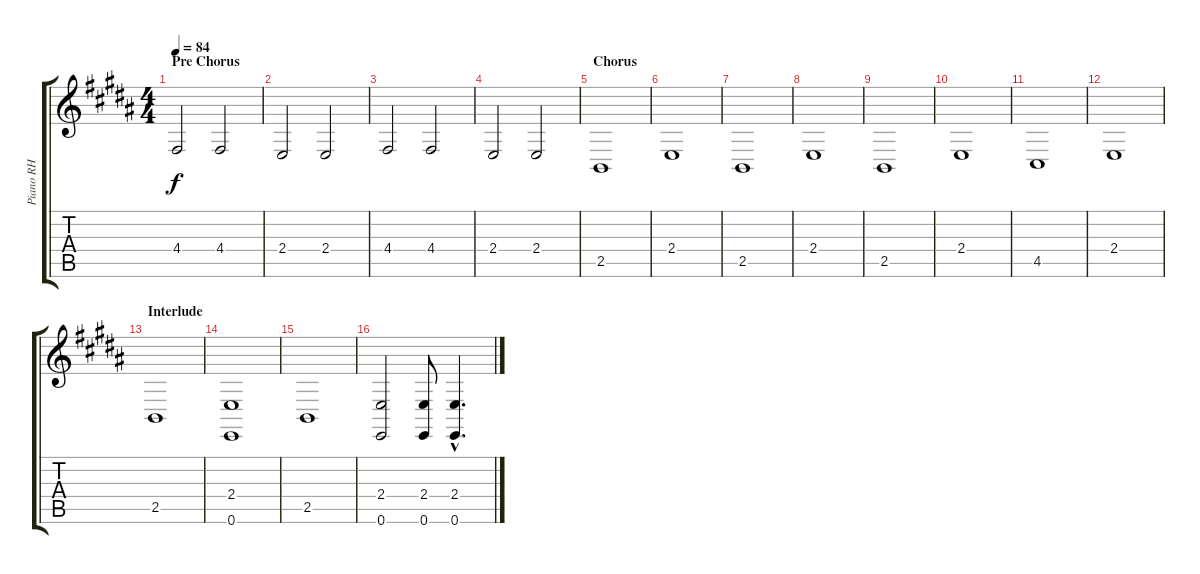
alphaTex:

\track ("Piano RH" "Piano RH") {instrument acousticgrandpiano}
\staff {score tabs}
\tuning (E4 B3 G3 D3 A2 E2) {hide}
\ts (4 4)
\section ("" "Pre Chorus")
\tempo 84
\clef g2
\ks b
4.4.2{dy f} 4.4.2 |
2.4.2 2.4.2 |
4.4.2 4.4.2 |
2.4.2 2.4.2 |
\section ("" "Chorus")
2.5.1 |
2.4.1 |
2.5.1 |
2.4.1 |
2.5.1 |
2.4.1 |
4.5.1 |
2.4.1 |
\section ("" "Interlude")
2.5.1 |
(2.4 0.6).1 |
2.5.1 |
(2.4 0.6).2 (2.4 0.6).8 (2.4{hac} 0.6{hac}).4{d}
